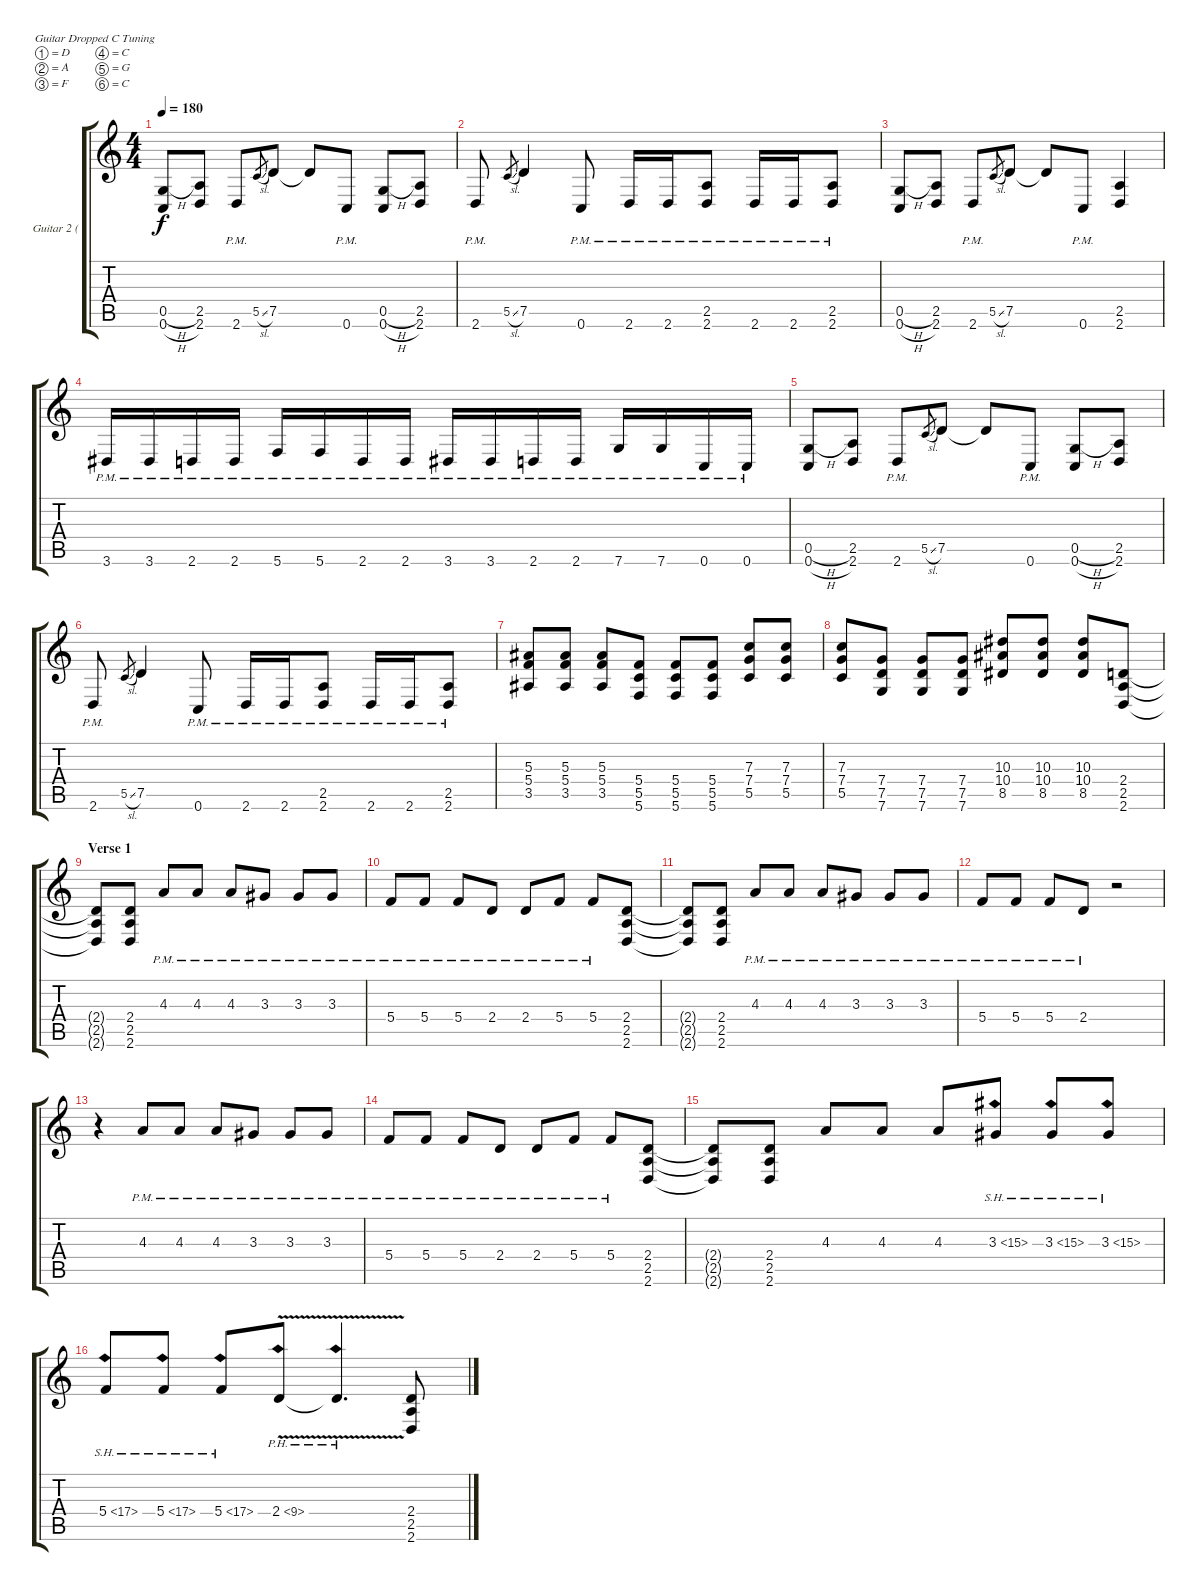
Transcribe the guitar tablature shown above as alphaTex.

\defaultSystemsLayout 4
\bracketExtendMode groupsimilarinstruments
\firstSystemTrackNameOrientation horizontal
\otherSystemsTrackNameOrientation horizontal
\track ("Guitar 2 (Rhythm) Left" "Guitar 2 (") {instrument distortionguitar}
\staff {score tabs}
\tuning (D4 A3 F3 C3 G2 C2)
\ts (4 4)
\tempo 180
\clef g2
\ks c
(0.6{h} 0.5{h}).8{dy f} (2.6 2.5).8 2.6{pm}.8 5.5{sl}.8{gr} 7.5.8 7.5{t}.8 0.6{pm}.8 (0.6{h} 0.5{h}).8 (2.6 2.5).8 |
2.6{pm}.8 5.5{sl}.8{gr} 7.5.4 0.6{pm}.8 2.6{pm}.16 2.6{pm}.16 (2.6{pm} 2.5{pm}).8 2.6{pm}.16 2.6{pm}.16 (2.6{pm} 2.5{pm}).8 |
(0.6{h} 0.5{h}).8 (2.6 2.5).8 2.6{pm}.8 5.5{sl}.8{gr} 7.5.8 7.5{t}.8 0.6{pm}.8 (2.5 2.6).4 |
3.6{pm}.16 3.6{pm}.16 2.6{pm}.16 2.6{pm}.16 5.6{pm}.16 5.6{pm}.16 2.6{pm}.16 2.6{pm}.16 3.6{pm}.16 3.6{pm}.16 2.6{pm}.16 2.6{pm}.16 7.6{pm}.16 7.6{pm}.16 0.6{pm}.16 0.6{pm}.16 |
(0.6{h} 0.5{h}).8 (2.6 2.5).8 2.6{pm}.8 5.5{sl}.8{gr} 7.5.8 7.5{t}.8 0.6{pm}.8 (0.6{h} 0.5{h}).8 (2.6 2.5).8 |
2.6{pm}.8 5.5{sl}.8{gr} 7.5.4 0.6{pm}.8 2.6{pm}.16 2.6{pm}.16 (2.6{pm} 2.5{pm}).8 2.6{pm}.16 2.6{pm}.16 (2.6{pm} 2.5{pm}).8 |
(3.5 5.4 5.3).8 (3.5 5.4 5.3).8 (3.5 5.3 5.4).8 (5.6 5.4 5.5).8 (5.6 5.5 5.4).8 (5.6 5.5 5.4).8 (5.5 7.4 7.3).8 (5.5 7.4 7.3).8 |
(5.5 7.3 7.4).8 (7.6 7.5 7.4).8 (7.6 7.5 7.4).8 (7.6 7.5 7.4).8 (8.5 10.3 10.4).8 (8.5 10.3 10.4).8 (8.5 10.3 10.4).8 (2.6 2.5 2.4).8 |
\section ("" "Verse 1")
(2.5{t} 2.4{t} 2.6{t}).8 (2.6 2.5 2.4).8 4.3{pm}.8 4.3{pm}.8 4.3{pm}.8 3.3{pm}.8 3.3{pm}.8 3.3{pm}.8 |
5.4{pm}.8 5.4{pm}.8 5.4{pm}.8 2.4{pm}.8 2.4{pm}.8 5.4{pm}.8 5.4{pm}.8 (2.4 2.5 2.6).8 |
(2.6{t} 2.5{t} 2.4{t}).8 (2.4 2.5 2.6).8 4.3{pm}.8 4.3{pm}.8 4.3{pm}.8 3.3{pm}.8 3.3{pm}.8 3.3{pm}.8 |
5.4{pm}.8 5.4{pm}.8 5.4{pm}.8 2.4{pm}.8 r.2 |
r.4 4.3{pm}.8 4.3{pm}.8 4.3{pm}.8 3.3{pm}.8 3.3{pm}.8 3.3{pm}.8 |
5.4{pm}.8 5.4{pm}.8 5.4{pm}.8 2.4{pm}.8 2.4{pm}.8 5.4{pm}.8 5.4{pm}.8 (2.5 2.6 2.4).8 |
(2.4{t} 2.5{t} 2.6{t}).8 (2.6 2.5 2.4).8 4.3.8 4.3.8 4.3.8 3.3{sh 12}.8 3.3{sh 12}.8 3.3{sh 12}.8 |
5.4{sh 12}.8 5.4{sh 12}.8 5.4{sh 12}.8 2.4{ph 7 v}.8 2.4{ph 7 v t}.4{d} (2.4 2.5 2.6).8
